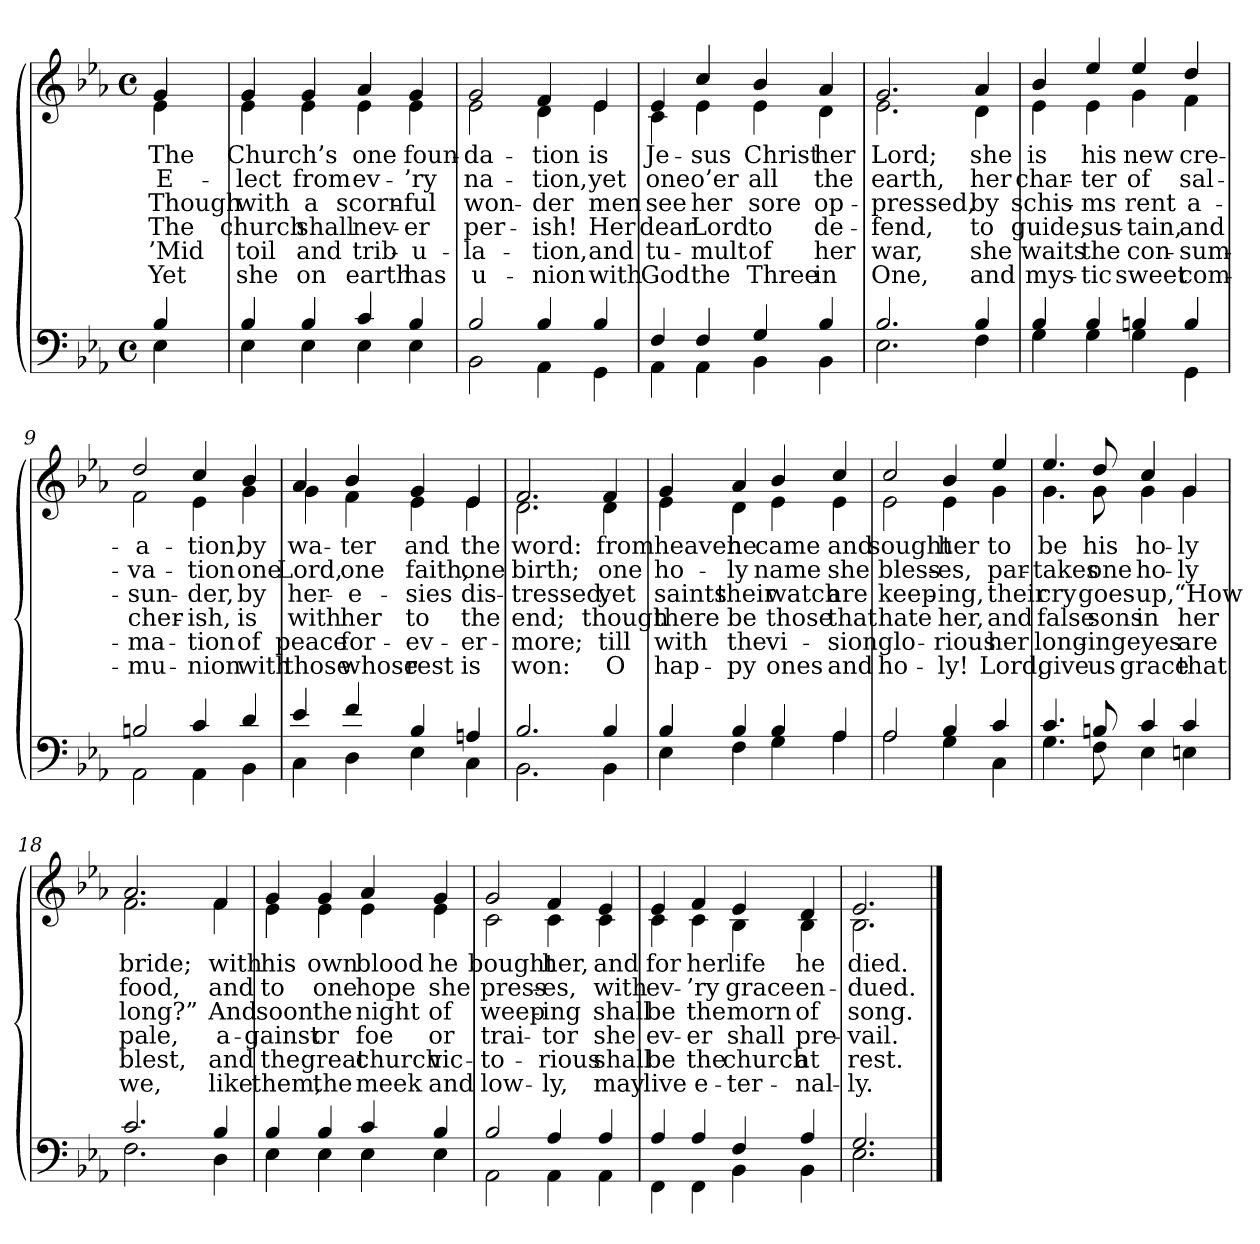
**kern	**kern	**text	**text	**text	**text	**text	**text
*part2	*part1	*part1	*part1	*part1	*part1	*part1	*part1
*staff2	*staff1	*staff1	*staff1	*staff1	*staff1	*staff1	*staff1
*clefF4	*clefG2	*	*	*	*	*	*
*k[b-e-a-]	*k[b-e-a-]	*	*	*	*	*	*
*M4/4	*M4/4	*	*	*	*	*	*
*met(c)	*met(c)	*	*	*	*	*	*
=1	=1	=1	=1	=1	=1	=1	=1
*^	*	*	*	*	*	*	*
!	!	!LO:TX:b:i:t=Verse	!	!	!	!	!	!
!	!	!	!LO:LY:b	!LO:LY:b	!LO:LY:b	!LO:LY:b	!LO:LY:b	!LO:LY:b
*	*	*^	*	*	*	*	*	*
4B-/	4E-\	4g/	4e-\	The	E-	Though	The	’Mid	Yet
=2	=2	=2	=2	=2	=2	=2	=2	=2	=2
!	!	!	!	!LO:LY:b	!LO:LY:b	!LO:LY:b	!LO:LY:b	!LO:LY:b	!LO:LY:b
4B-/	4E-\	4g/	4e-\	Church’s	-lect	with	church	toil	she
!	!	!	!	!	!LO:LY:b	!LO:LY:b	!LO:LY:b	!LO:LY:b	!LO:LY:b
4B-/	4E-\	4g/	4e-\	.	from	a	shall	and	on
!	!	!	!	!LO:LY:b	!LO:LY:b	!LO:LY:b	!LO:LY:b	!LO:LY:b	!LO:LY:b
4c/	4E-\	4a-/	4e-\	one	ev-	scorn-	nev-	trib-	earth
!	!	!	!	!LO:LY:b	!LO:LY:b	!LO:LY:b	!LO:LY:b	!LO:LY:b	!LO:LY:b
4B-/	4E-\	4g/	4e-\	foun-	-’ry	-ful	-er	-u-	has
=3	=3	=3	=3	=3	=3	=3	=3	=3	=3
!	!	!	!	!LO:LY:b	!LO:LY:b	!LO:LY:b	!LO:LY:b	!LO:LY:b	!LO:LY:b
2B-/	2BB-\	2g/	2e-\	-da-	na-	won-	per-	-la-	u-
!	!	!	!	!LO:LY:b	!LO:LY:b	!LO:LY:b	!LO:LY:b	!LO:LY:b	!LO:LY:b
4B-/	4AA-\	4f/	4d\	-tion	-tion,	-der	-ish!	-tion,	-nion
!!LO:LB:g=z	!!
=4-	=4-	=4-	=4-	=4-	=4-	=4-	=4-	=4-	=4-
!	!	!	!	!LO:LY:b	!LO:LY:b	!LO:LY:b	!LO:LY:b	!LO:LY:b	!LO:LY:b
4B-/	4GG\	4e-/	4e-\	is	yet	men	Her	and	with
=5	=5	=5	=5	=5	=5	=5	=5	=5	=5
!	!	!	!	!LO:LY:b	!LO:LY:b	!LO:LY:b	!LO:LY:b	!LO:LY:b	!LO:LY:b
4F/	4AA-\	4e-/	4c\	Je-	one	see	dear	tu-	God
!	!	!	!	!LO:LY:b	!LO:LY:b	!LO:LY:b	!LO:LY:b	!LO:LY:b	!LO:LY:b
4F/	4AA-\	4cc/	4e-\	-sus	o’er	her	Lord	-mult	the
!	!	!	!	!LO:LY:b	!LO:LY:b	!LO:LY:b	!LO:LY:b	!LO:LY:b	!LO:LY:b
4G/	4BB-\	4b-/	4e-\	Christ	all	sore	to	of	Three
!	!	!	!	!LO:LY:b	!LO:LY:b	!LO:LY:b	!LO:LY:b	!LO:LY:b	!LO:LY:b
4B-/	4BB-\	4a-/	4d\	her	the	op-	de-	her	in
=6	=6	=6	=6	=6	=6	=6	=6	=6	=6
!	!	!	!	!LO:LY:b	!LO:LY:b	!LO:LY:b	!LO:LY:b	!LO:LY:b	!LO:LY:b
2.B-/	2.E-\	2.g/	2.e-\	Lord;	earth,	-pressed,	-fend,	war,	One,
!!LO:LB:g=z	!!
=7-	=7-	=7-	=7-	=7-	=7-	=7-	=7-	=7-	=7-
!	!	!	!	!LO:LY:b	!LO:LY:b	!LO:LY:b	!LO:LY:b	!LO:LY:b	!LO:LY:b
4B-/	4F\	4a-/	4d\	she	her	by	to	she	and
=8	=8	=8	=8	=8	=8	=8	=8	=8	=8
!	!	!	!	!LO:LY:b	!LO:LY:b	!LO:LY:b	!LO:LY:b	!LO:LY:b	!LO:LY:b
4B-/	4G\	4b-/	4e-\	is	char-	schis-	guide,	waits	mys-
!	!	!	!	!LO:LY:b	!LO:LY:b	!LO:LY:b	!LO:LY:b	!LO:LY:b	!LO:LY:b
4B-/	4G\	4ee-/	4e-\	his	-ter	-ms	sus-	the	-tic
!	!	!	!	!LO:LY:b	!LO:LY:b	!LO:LY:b	!LO:LY:b	!LO:LY:b	!LO:LY:b
4Bn/	4G\	4ee-/	4g\	new	of	rent	-tain,	con-	sweet
!	!	!	!	!LO:LY:b	!LO:LY:b	!LO:LY:b	!LO:LY:b	!LO:LY:b	!LO:LY:b
4B/	4GG\	4dd/	4f\	cre-	sal-	a-	and	-sum-	com-
=9	=9	=9	=9	=9	=9	=9	=9	=9	=9
!	!	!	!	!LO:LY:b	!LO:LY:b	!LO:LY:b	!LO:LY:b	!LO:LY:b	!LO:LY:b
2Bn/	2AA-\	2dd/	2f\	-a-	-va-	-sun-	cher-	-ma-	-mu-
!	!	!	!	!LO:LY:b	!LO:LY:b	!LO:LY:b	!LO:LY:b	!LO:LY:b	!LO:LY:b
4c/	4AA-\	4cc/	4e-\	-tion,	-tion	-der,	-ish,	-tion	-nion
!!LO:LB:g=z	!!
=10-	=10-	=10-	=10-	=10-	=10-	=10-	=10-	=10-	=10-
!	!	!	!	!LO:LY:b	!LO:LY:b	!LO:LY:b	!LO:LY:b	!LO:LY:b	!LO:LY:b
4d/	4BB-\	4b-/	4g\	by	one	by	is	of	with
=11	=11	=11	=11	=11	=11	=11	=11	=11	=11
!	!	!	!	!LO:LY:b	!LO:LY:b	!LO:LY:b	!LO:LY:b	!LO:LY:b	!LO:LY:b
4e-/	4C\	4a-/	4g\	wa-	Lord,	her-	with	peace	those
!	!	!	!	!LO:LY:b	!LO:LY:b	!LO:LY:b	!LO:LY:b	!LO:LY:b	!LO:LY:b
4f/	4D\	4b-/	4f\	-ter	one	-e-	her	for-	whose
!	!	!	!	!LO:LY:b	!LO:LY:b	!LO:LY:b	!LO:LY:b	!LO:LY:b	!LO:LY:b
4B-/	4E-\	4g/	4e-\	and	faith,	-sies	to	-ev-	rest
!	!	!	!	!LO:LY:b	!LO:LY:b	!LO:LY:b	!LO:LY:b	!LO:LY:b	!LO:LY:b
4An/	4C\	4e-/	4e-\	the	one	dis-	the	-er-	is
=12	=12	=12	=12	=12	=12	=12	=12	=12	=12
!	!	!	!	!LO:LY:b	!LO:LY:b	!LO:LY:b	!LO:LY:b	!LO:LY:b	!LO:LY:b
2.B-/	2.BB-\	2.f/	2.d\	word:	birth;	-tressed,	end;	-more;	won:
!!LO:LB:g=z	!!
=13-	=13-	=13-	=13-	=13-	=13-	=13-	=13-	=13-	=13-
!	!	!	!	!LO:LY:b	!LO:LY:b	!LO:LY:b	!LO:LY:b	!LO:LY:b	!LO:LY:b
4B-/	4BB-\	4f/	4d\	from	one	yet	though	till	O
=14	=14	=14	=14	=14	=14	=14	=14	=14	=14
!	!	!	!	!LO:LY:b	!LO:LY:b	!LO:LY:b	!LO:LY:b	!LO:LY:b	!LO:LY:b
4B-/	4E-\	4g/	4e-\	heaven	ho-	saints	there	with	hap-
!	!	!	!	!LO:LY:b	!LO:LY:b	!LO:LY:b	!LO:LY:b	!LO:LY:b	!LO:LY:b
4B-/	4F\	4a-/	4d\	he	-ly	their	be	the	-py
!	!	!	!	!LO:LY:b	!LO:LY:b	!LO:LY:b	!LO:LY:b	!LO:LY:b	!LO:LY:b
4B-/	4G\	4b-/	4e-\	came	name	watch	those	vi-	ones
!	!	!	!	!LO:LY:b	!LO:LY:b	!LO:LY:b	!LO:LY:b	!LO:LY:b	!LO:LY:b
4A-/	4A-\	4cc/	4e-\	and	she	are	that	-sion	and
=15	=15	=15	=15	=15	=15	=15	=15	=15	=15
!	!	!	!	!LO:LY:b	!LO:LY:b	!LO:LY:b	!LO:LY:b	!LO:LY:b	!LO:LY:b
2A-/	2A-\	2cc/	2e-\	sought	bless-	keep-	hate	glo-	ho-
!	!	!	!	!LO:LY:b	!LO:LY:b	!LO:LY:b	!LO:LY:b	!LO:LY:b	!LO:LY:b
4B-/	4G\	4b-/	4e-\	her	-es,	-ing,	her,	-rious	-ly!
!!LO:LB:g=z	!!
=16-	=16-	=16-	=16-	=16-	=16-	=16-	=16-	=16-	=16-
!	!	!	!	!LO:LY:b	!LO:LY:b	!LO:LY:b	!LO:LY:b	!LO:LY:b	!LO:LY:b
4c/	4C\	4ee-/	4g\	to	par-	their	and	her	Lord,
=17	=17	=17	=17	=17	=17	=17	=17	=17	=17
!	!	!	!	!LO:LY:b	!LO:LY:b	!LO:LY:b	!LO:LY:b	!LO:LY:b	!LO:LY:b
4.c/	4.G\	4.ee-/	4.g\	be	-takes	cry	false	long-	give
!	!	!	!	!LO:LY:b	!LO:LY:b	!LO:LY:b	!LO:LY:b	!LO:LY:b	!LO:LY:b
8Bn/	8F\	8dd/	8g\	his	one	goes	sons	-ing	us
!	!	!	!	!LO:LY:b	!LO:LY:b	!LO:LY:b	!LO:LY:b	!LO:LY:b	!LO:LY:b
4c/	4E-\	4cc/	4g\	ho-	ho-	up,	in	eyes	grace
!	!	!	!	!LO:LY:b	!LO:LY:b	!LO:LY:b	!LO:LY:b	!LO:LY:b	!LO:LY:b
4c/	4En\	4g/	4g\	-ly	-ly	“How	her	are	that
=18	=18	=18	=18	=18	=18	=18	=18	=18	=18
!	!	!	!	!LO:LY:b	!LO:LY:b	!LO:LY:b	!LO:LY:b	!LO:LY:b	!LO:LY:b
2.c/	2.F\	2.a-/	2.f\	bride;	food,	long?”	pale,	blest,	we,
!!LO:LB:g=z	!!
=19-	=19-	=19-	=19-	=19-	=19-	=19-	=19-	=19-	=19-
!	!	!	!	!LO:LY:b	!LO:LY:b	!LO:LY:b	!LO:LY:b	!LO:LY:b	!LO:LY:b
4B-/	4D\	4f/	4f\	with	and	And	a-	and	like
=20	=20	=20	=20	=20	=20	=20	=20	=20	=20
!	!	!	!	!LO:LY:b	!LO:LY:b	!LO:LY:b	!LO:LY:b	!LO:LY:b	!LO:LY:b
4B-/	4E-\	4g/	4e-\	his	to	soon	-gainst	the	them,
!	!	!	!	!LO:LY:b	!LO:LY:b	!LO:LY:b	!LO:LY:b	!LO:LY:b	!LO:LY:b
4B-/	4E-\	4g/	4e-\	own	one	the	or	great	the
!	!	!	!	!LO:LY:b	!LO:LY:b	!LO:LY:b	!LO:LY:b	!LO:LY:b	!LO:LY:b
4c/	4E-\	4a-/	4e-\	blood	hope	night	foe	church	meek
!	!	!	!	!LO:LY:b	!LO:LY:b	!LO:LY:b	!LO:LY:b	!LO:LY:b	!LO:LY:b
4B-/	4E-\	4g/	4e-\	he	she	of	or	vic-	and
=21	=21	=21	=21	=21	=21	=21	=21	=21	=21
!	!	!	!	!LO:LY:b	!LO:LY:b	!LO:LY:b	!LO:LY:b	!LO:LY:b	!LO:LY:b
2B-/	2AA-\	2g/	2c\	bought	press-	weep-	trai-	-to-	low-
!	!	!	!	!LO:LY:b	!LO:LY:b	!LO:LY:b	!LO:LY:b	!LO:LY:b	!LO:LY:b
4A-/	4AA-\	4f/	4c\	her,	-es,	-ing	-tor	-rious	-ly,
!!LO:LB:g=z	!!
=22-	=22-	=22-	=22-	=22-	=22-	=22-	=22-	=22-	=22-
!	!	!	!	!LO:LY:b	!LO:LY:b	!LO:LY:b	!LO:LY:b	!LO:LY:b	!LO:LY:b
4A-/	4AA-\	4e-/	4c\	and	with	shall	she	shall	may
=23	=23	=23	=23	=23	=23	=23	=23	=23	=23
!	!	!	!	!LO:LY:b	!LO:LY:b	!LO:LY:b	!LO:LY:b	!LO:LY:b	!LO:LY:b
4A-/	4FF\	4e-/	4c\	for	ev-	be	ev-	be	live
!	!	!	!	!LO:LY:b	!LO:LY:b	!LO:LY:b	!LO:LY:b	!LO:LY:b	!LO:LY:b
4A-/	4FF\	4f/	4c\	her	-’ry	the	-er	the	e-
!	!	!	!	!LO:LY:b	!LO:LY:b	!LO:LY:b	!LO:LY:b	!LO:LY:b	!LO:LY:b
4F/	4BB-\	4e-/	4B-\	life	grace	morn	shall	church	-ter-
!	!	!	!	!LO:LY:b	!LO:LY:b	!LO:LY:b	!LO:LY:b	!LO:LY:b	!LO:LY:b
4A-/	4BB-\	4d/	4B-\	he	en-	of	pre-	at	-nal-
=24	=24	=24	=24	=24	=24	=24	=24	=24	=24
!	!	!	!	!LO:LY:b	!LO:LY:b	!LO:LY:b	!LO:LY:b	!LO:LY:b	!LO:LY:b
2.G/	2.E-\	2.e-/	2.B-\	died.	-dued.	song.	-vail.	rest.	-ly.
*v	*v	*	*	*	*	*	*	*	*
*	*v	*v	*	*	*	*	*	*
==	==	==	==	==	==	==	==
*-	*-	*-	*-	*-	*-	*-	*-
